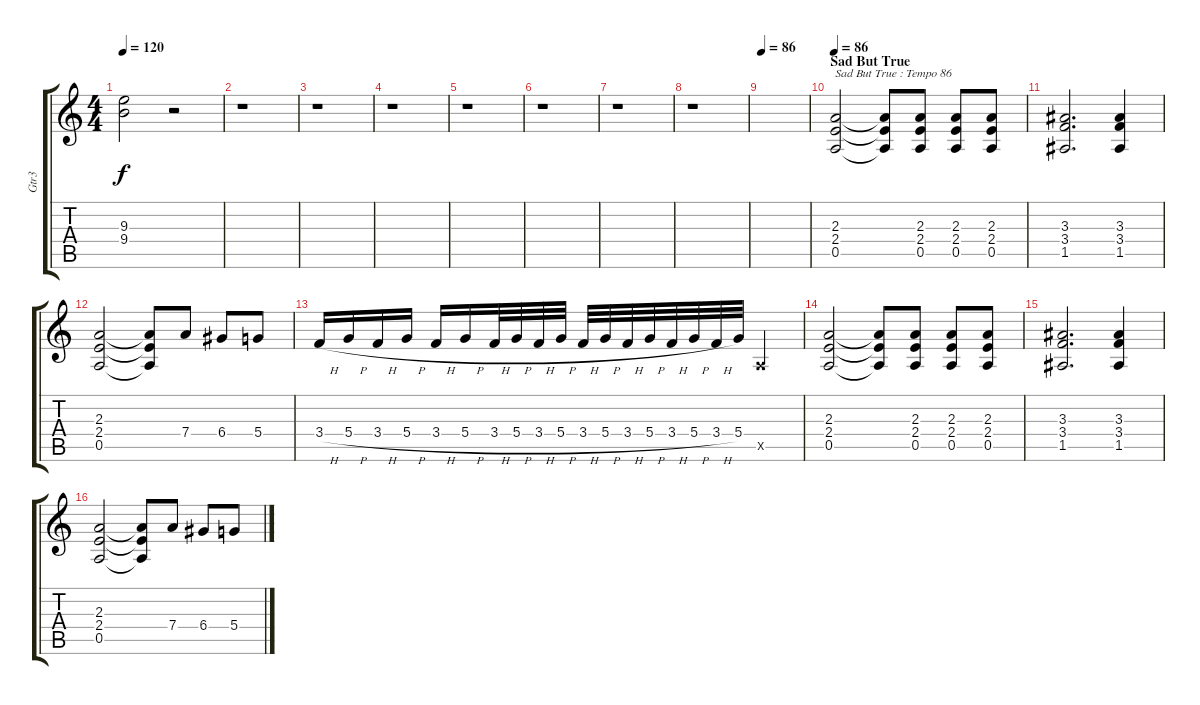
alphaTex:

\track ("Gtr3" "Gtr3") {instrument distortionguitar}
\staff {score tabs}
\tuning (E4 B3 G3 D3 A2 E2) {hide}
\ts (4 4)
\tempo 120
\clef g2
\ks c
(9.3{t} 9.4{t}).2{dy f} r.2 |
r.1 |
r.1 |
r.1 |
r.1 |
r.1 |
r.1 |
r.1 |
\tempo 86
|
\section ("" "Sad But True")
\tempo 86
(2.3 2.4 0.5).2{txt "Sad But True : Tempo 86" instrument distortionguitar} (2.3{t} 2.4{t} 0.5{t}).8 (2.3 2.4 0.5).8 (2.3 2.4 0.5).8 (2.3 2.4 0.5).8 |
(3.3 3.4 1.5).2{d} (3.3 3.4 1.5).4 |
(2.3 2.4 0.5).2 (2.3{t} 2.4{t} 0.5{t}).8 7.4.8 6.4.8 5.4.8 |
3.4{h}.16 5.4{h}.16 3.4{h}.16 5.4{h}.16 3.4{h}.16 5.4{h}.16 3.4{h}.32 5.4{h}.32 3.4{h}.32 5.4{h}.32 3.4{h}.32 5.4{h}.32 3.4{h}.32 5.4{h}.32 3.4{h}.32 5.4{h}.32 3.4{h}.32 5.4.32 0.5{x}.4 |
(2.3 2.4 0.5).2 (2.3{t} 2.4{t} 0.5{t}).8 (2.3 2.4 0.5).8 (2.3 2.4 0.5).8 (2.3 2.4 0.5).8 |
(3.3 3.4 1.5).2{d} (3.3 3.4 1.5).4 |
(2.3 2.4 0.5).2 (2.3{t} 2.4{t} 0.5{t}).8 7.4.8 6.4.8 5.4.8
